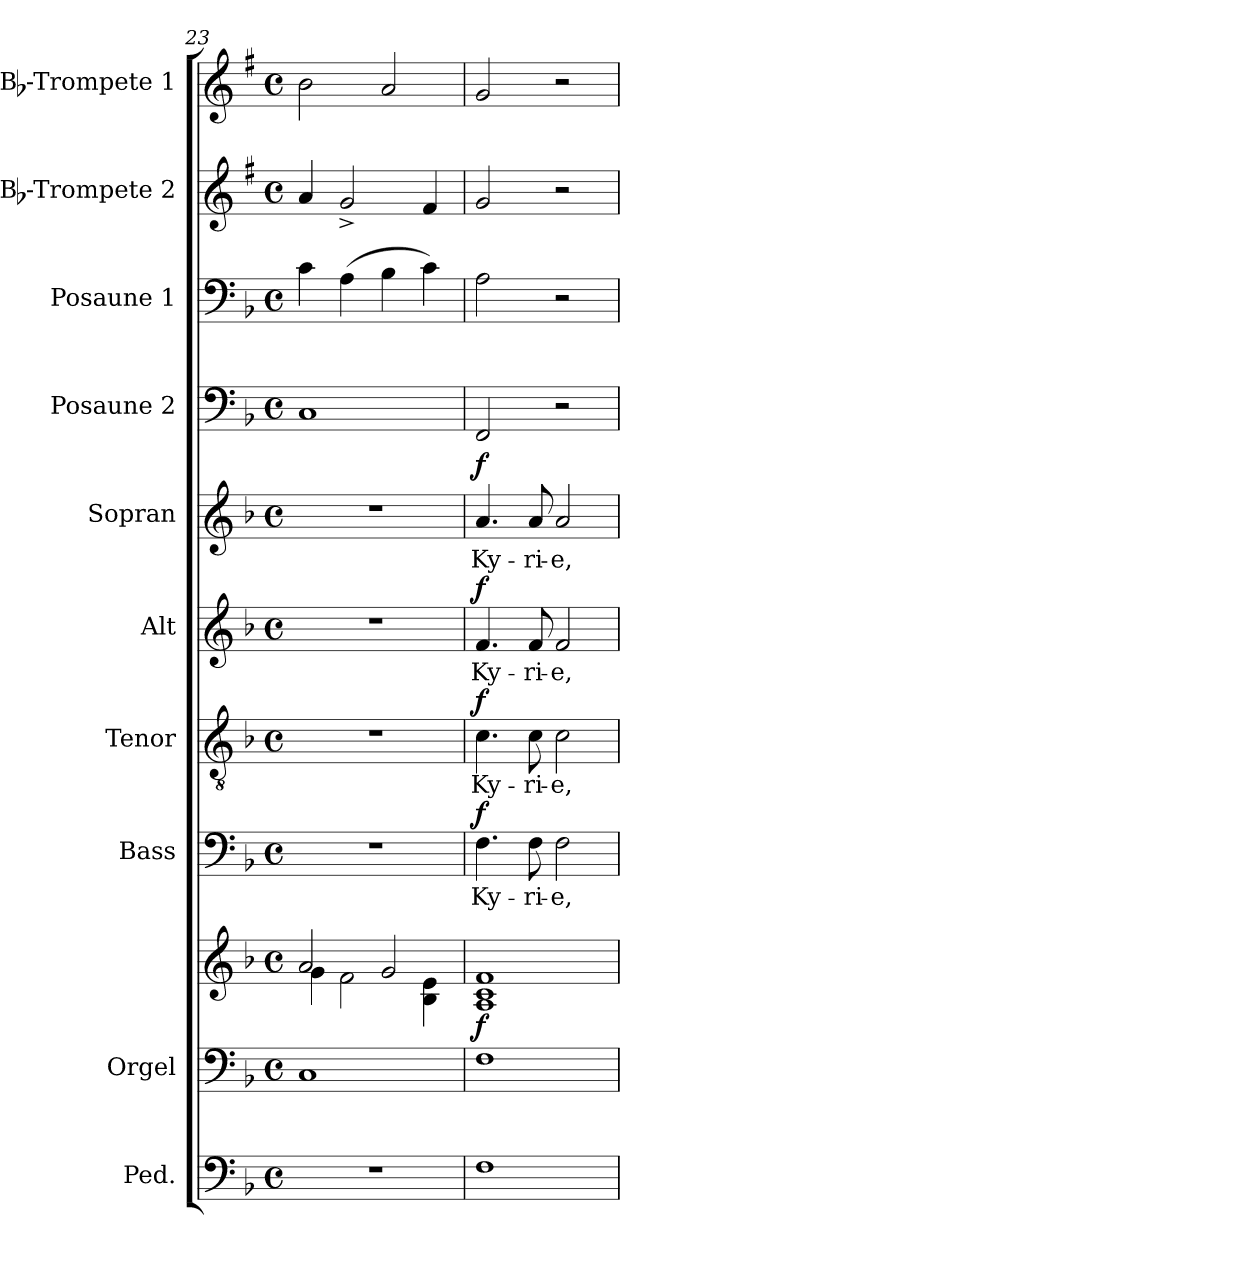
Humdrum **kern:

**kern	**kern	**kern	**dynam	**kern	**text	**dynam	**kern	**text	**dynam	**kern	**text	**dynam	**kern	**text	**dynam	**kern	**kern	**kern	**kern
*part10	*part9	*part9	*part9	*part8	*part8	*part8	*part7	*part7	*part7	*part6	*part6	*part6	*part5	*part5	*part5	*part4	*part3	*part2	*part1
*staff11	*staff10	*staff9	*staff9/10	*staff8	*staff8	*staff8	*staff7	*staff7	*staff7	*staff6	*staff6	*staff6	*staff5	*staff5	*staff5	*staff4	*staff3	*staff2	*staff1
*I"Ped.	*I"Orgel	*	*	*I"Bass	*	*	*I"Tenor	*	*	*I"Alt	*	*	*I"Sopran	*	*	*I"Posaune 2	*I"Posaune 1	*I"Bb-Trompete 2	*I"Bb-Trompete 1
*	*I'Org.	*	*	*I'B.	*	*	*I'T.	*	*	*I'A.	*	*	*I'S.	*	*	*I'Pos. 2	*I'Pos. 1	*I'Bb Trp. 2	*I'Bb Trp. 1
*clefF4	*clefF4	*clefG2	*	*clefF4	*	*	*clefGv2	*	*	*clefG2	*	*	*clefG2	*	*	*clefF4	*clefF4	*clefG2	*clefG2
*ITrd7c12	*	*	*	*	*	*	*	*	*	*	*	*	*	*	*	*	*	*ITrd1c2	*ITrd1c2
*k[b-]	*k[b-]	*k[b-]	*	*k[b-]	*	*	*k[b-]	*	*	*k[b-]	*	*	*k[b-]	*	*	*k[b-]	*k[b-]	*k[b-]	*k[b-]
*F:	*F:	*F:	*	*F:	*	*	*F:	*	*	*F:	*	*	*F:	*	*	*F:	*F:	*F:	*F:
*M4/4	*M4/4	*M4/4	*	*M4/4	*	*	*M4/4	*	*	*M4/4	*	*	*M4/4	*	*	*M4/4	*M4/4	*M4/4	*M4/4
*met(c)	*met(c)	*met(c)	*	*met(c)	*	*	*met(c)	*	*	*met(c)	*	*	*met(c)	*	*	*met(c)	*met(c)	*met(c)	*met(c)
=23	=23	=23	=23	=23	=23	=23	=23	=23	=23	=23	=23	=23	=23	=23	=23	=23	=23	=23	=23
*	*	*^	*	*	*	*	*	*	*	*	*	*	*	*	*	*	*	*	*
1r	1C	2a/	4g\	.	1r	.	.	1r	.	.	1r	.	.	1r	.	.	1C	4c\	4g/	2a\
.	.	.	2f\	.	.	.	.	.	.	.	.	.	.	.	.	.	.	(>4A\	2f^</	.
.	.	2g/	.	.	.	.	.	.	.	.	.	.	.	.	.	.	.	4B-\	.	2g/
.	.	.	4B-\ 4e\	.	.	.	.	.	.	.	.	.	.	.	.	.	.	4c\)	4e/	.
=24	=24	=24	=24	=24	=24	=24	=24	=24	=24	=24	=24	=24	=24	=24	=24	=24	=24	=24	=24	=24
!	!	!	!	!LO:DY:b	!	!LO:LY:b	!LO:DY:a	!	!LO:LY:b	!LO:DY:a	!	!LO:LY:b	!LO:DY:a	!	!LO:LY:b	!LO:DY:a	!	!	!	!
*	*	*v	*v	*	*	*	*	*	*	*	*	*	*	*	*	*	*	*	*	*
1FF	1F	1A 1c 1f	f	4.F\	Ky-	f	4.c\	Ky-	f	4.f/	Ky-	f	4.a/	Ky-	f	2FF/	2A\	2f/	2f/
!	!	!	!	!	!LO:LY:b	!	!	!LO:LY:b	!	!	!LO:LY:b	!	!	!LO:LY:b	!	!	!	!	!
.	.	.	.	8F\	-ri-	.	8c\	-ri-	.	8f/	-ri-	.	8a/	-ri-	.	.	.	.	.
!	!	!	!	!	!LO:LY:b	!	!	!LO:LY:b	!	!	!LO:LY:b	!	!	!LO:LY:b	!	!	!	!	!
.	.	.	.	2F\	-e,	.	2c\	-e,	.	2f/	-e,	.	2a/	-e,	.	2r	2r	2r	2r
=	=	=	=	=	=	=	=	=	=	=	=	=	=	=	=	=	=	=	=
*-	*-	*-	*-	*-	*-	*-	*-	*-	*-	*-	*-	*-	*-	*-	*-	*-	*-	*-	*-
